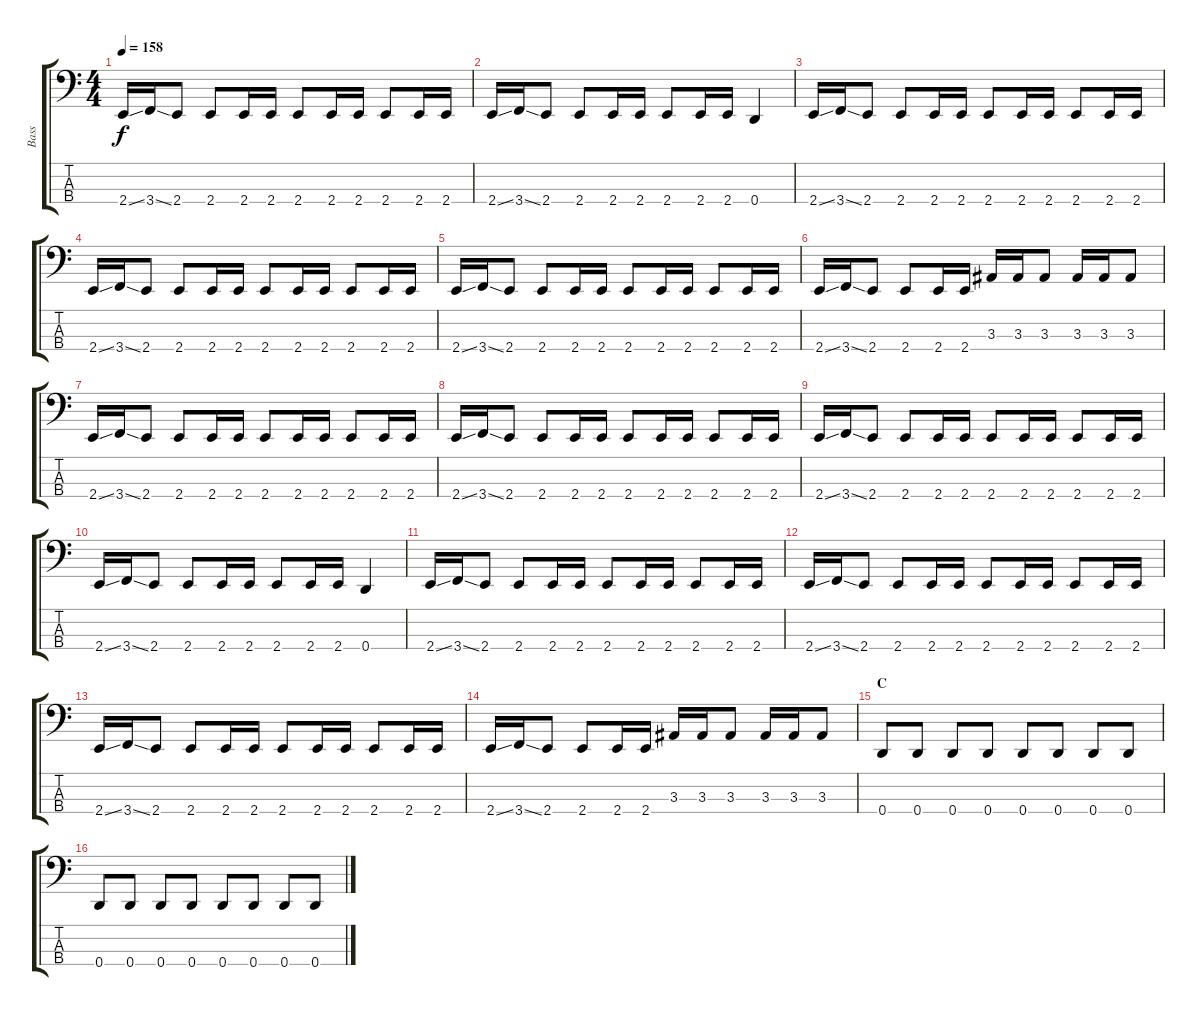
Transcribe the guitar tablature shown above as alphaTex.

\track ("Bass " "Bass ") {instrument electricbasspick}
\staff {score tabs}
\tuning (F2 C2 G1 D1) {hide}
\ts (4 4)
\tempo 158
\clef f4
\ks c
2.4{ss}.16{dy f} 3.4{ss}.16 2.4.8 2.4.8 2.4.16 2.4.16 2.4.8 2.4.16 2.4.16 2.4.8 2.4.16 2.4.16 |
2.4{ss}.16 3.4{ss}.16 2.4.8 2.4.8 2.4.16 2.4.16 2.4.8 2.4.16 2.4.16 0.4.4 |
2.4{ss}.16 3.4{ss}.16 2.4.8 2.4.8 2.4.16 2.4.16 2.4.8 2.4.16 2.4.16 2.4.8 2.4.16 2.4.16 |
2.4{ss}.16 3.4{ss}.16 2.4.8 2.4.8 2.4.16 2.4.16 2.4.8 2.4.16 2.4.16 2.4.8 2.4.16 2.4.16 |
2.4{ss}.16 3.4{ss}.16 2.4.8 2.4.8 2.4.16 2.4.16 2.4.8 2.4.16 2.4.16 2.4.8 2.4.16 2.4.16 |
2.4{ss}.16 3.4{ss}.16 2.4.8 2.4.8 2.4.16 2.4.16 3.3.16 3.3.16 3.3.8 3.3.16 3.3.16 3.3.8 |
2.4{ss}.16 3.4{ss}.16 2.4.8 2.4.8 2.4.16 2.4.16 2.4.8 2.4.16 2.4.16 2.4.8 2.4.16 2.4.16 |
2.4{ss}.16 3.4{ss}.16 2.4.8 2.4.8 2.4.16 2.4.16 2.4.8 2.4.16 2.4.16 2.4.8 2.4.16 2.4.16 |
2.4{ss}.16 3.4{ss}.16 2.4.8 2.4.8 2.4.16 2.4.16 2.4.8 2.4.16 2.4.16 2.4.8 2.4.16 2.4.16 |
2.4{ss}.16 3.4{ss}.16 2.4.8 2.4.8 2.4.16 2.4.16 2.4.8 2.4.16 2.4.16 0.4.4 |
2.4{ss}.16 3.4{ss}.16 2.4.8 2.4.8 2.4.16 2.4.16 2.4.8 2.4.16 2.4.16 2.4.8 2.4.16 2.4.16 |
2.4{ss}.16 3.4{ss}.16 2.4.8 2.4.8 2.4.16 2.4.16 2.4.8 2.4.16 2.4.16 2.4.8 2.4.16 2.4.16 |
2.4{ss}.16 3.4{ss}.16 2.4.8 2.4.8 2.4.16 2.4.16 2.4.8 2.4.16 2.4.16 2.4.8 2.4.16 2.4.16 |
2.4{ss}.16 3.4{ss}.16 2.4.8 2.4.8 2.4.16 2.4.16 3.3.16 3.3.16 3.3.8 3.3.16 3.3.16 3.3.8 |
\section ("" "C")
0.4.8 0.4.8 0.4.8 0.4.8 0.4.8 0.4.8 0.4.8 0.4.8 |
0.4.8 0.4.8 0.4.8 0.4.8 0.4.8 0.4.8 0.4.8 0.4.8
